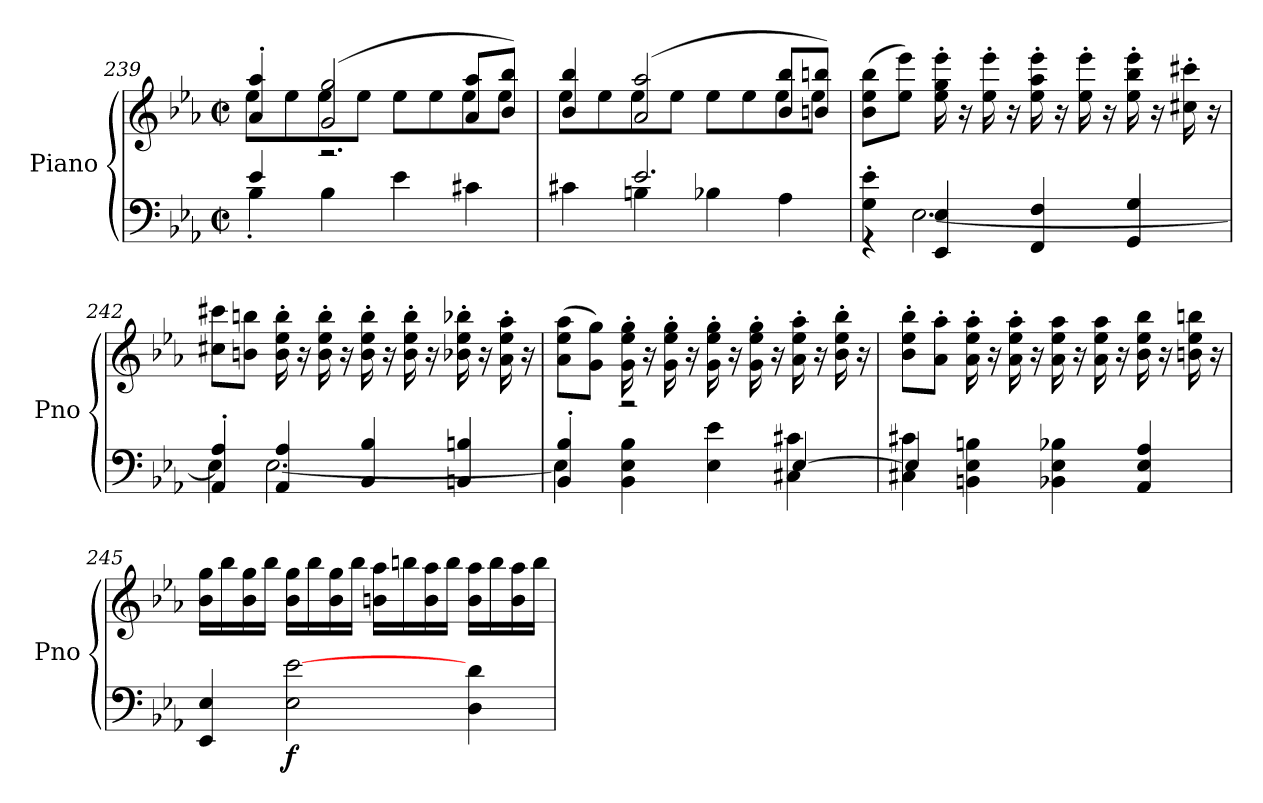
**kern	**kern	**dynam
*part1	*part1	*part1
*staff2	*staff1	*staff1/2
*I"Piano	*	*
*I'Pno	*	*
!!LO:PB:g=z
*clefF4	*clefG2	*
*k[b-e-a-]	*k[b-e-a-]	*
*M2/2	*M2/2	*
*met(c|)	*met(c|)	*
=239	=239	=239
*^	*^	*
4e-/	4B-'\	4a-/' 4aa-/'	8ee-\L	.
.	.	.	8ee-\	.
2.r	4B-\	(>2g/ 2gg/	8ee-\	.
.	.	.	8ee-\J	.
.	4e-\	.	8ee-\L	.
.	.	.	8ee-\	.
.	4c#X\	8a-/ 8aa-/L	8ee-\	.
.	.	8b-/ 8bb-/J)	8ee-\J	.
=240	=240	=240	=240	=240
4c#X\	4ryy	4b-/ 4bb-/	8ee-\L	.
.	.	.	8ee-\	.
4Bn\	2.e-/	(>2a-/ 2aa-/	8ee-\	.
.	.	.	8ee-\J	.
4B-X\	.	.	8ee-\L	.
.	.	.	8ee-\	.
4A-\	.	8b-/ 8bb-/L	8ee-\	.
.	.	8bn/ 8bbn/J)	8ee-\J	.
*	*	*v	*v	*
=241	=241	=241	=241
4G\' 4e-\'	4r	(>8b-\ 8ee-\ 8bb-\L	.
.	.	8ee-\ 8eee-\J)	.
4EE-/ 4E-/	[2.E-\	16ee-\' 16gg\' 16eee-\'	.
.	.	16r	.
.	.	16ee-\' 16eee-\'	.
.	.	16r	.
4FF/ 4F/	.	16ee-\' 16aa-\' 16eee-\'	.
.	.	16r	.
.	.	16ee-\' 16eee-\'	.
.	.	16r	.
4GG/ 4G/	.	16ee-\' 16bb-\' 16eee-\'	.
.	.	16r	.
.	.	16cc#X\' 16ccc#X\'	.
.	.	16r	.
!!LO:LB:g=z
=242	=242	=242	=242
4AA-/' 4A-/'	4E-\]	8cc#X\ 8ccc#X\L	.
.	.	8bn\ 8bbn\J	.
4AA-/ 4A-/	[2.E-\	16b\' 16ee-\' 16bb\'	.
.	.	16r	.
.	.	16b\' 16ee-\' 16bb\'	.
.	.	16r	.
4BB-/ 4B-/	.	16b\' 16ee-\' 16bb\'	.
.	.	16r	.
.	.	16b\' 16ee-\' 16bb\'	.
.	.	16r	.
4BBn/ 4Bn/	.	16b-X\' 16ee-\' 16bb-X\'	.
.	.	16r	.
.	.	16a-\' 16ee-\' 16aa-\'	.
.	.	16r	.
!!LO:LB:g=z
=243	=243	=243	=243
4BB-/' 4B-/'	4E-\]	(>8a-\ 8ee-\ 8aa-\L	.
.	.	8g\ 8gg\J)	.
2r	4BB-\ 4E-\ 4B-\	16g\' 16ee-\' 16gg\'	.
.	.	16r	.
.	.	16g\' 16ee-\' 16gg\'	.
.	.	16r	.
.	4E-\ 4e-\	16g\' 16ee-\' 16gg\'	.
.	.	16r	.
.	.	16g\' 16ee-\' 16gg\'	.
.	.	16r	.
[4E-/	4C#X\ 4c#X\	16a-\' 16ee-\' 16aa-\'	.
.	.	16r	.
.	.	16b-\' 16ee-\' 16bb-\'	.
.	.	16r	.
!!LO:LB:g=z
=244	=244	=244	=244
4C#X\ 4c#X\	4E-/]	8b-\' 8ee-\' 8bb-\'L	.
.	.	8a-\' 8aa-\'J	.
4BBn\ 4E-\ 4Bn\	2.ryy	16a-\' 16ee-\' 16aa-\'	.
.	.	16r	.
.	.	16a-\' 16ee-\' 16aa-\'	.
.	.	16r	.
4BB-X\ 4E-\ 4B-X\	.	16a-\ 16ee-\ 16aa-\	.
.	.	16r	.
.	.	16a-\ 16ee-\ 16aa-\	.
.	.	16r	.
4AA-/ 4E-/ 4A-/	.	16b-\ 16ee-\ 16bb-\	.
.	.	16r	.
.	.	16bn\ 16ee-\ 16bbn\	.
.	.	16r	.
*v	*v	*	*
=245	=245	=245
4EE-/ 4E-/	16b-\ 16gg\LL	.
.	16bb-\	.
.	16b-\ 16gg\	.
.	16bb-\JJ	.
!	!	!LO:DY:b=2
2E-\ [2e-\	16b-\ 16gg\LL	f
.	16bb-\	.
.	16b-\ 16gg\	.
.	16bb-\JJ	.
.	16bn\ 16aa-\LL	.
.	16bbn\	.
.	16b\ 16aa-\	.
.	16bb\JJ	.
4D\ 4d\	16b\ 16aa-\LL	.
.	16bb\	.
.	16b\ 16aa-\	.
.	16bb\JJ	.
=	=	=
*-	*-	*-
